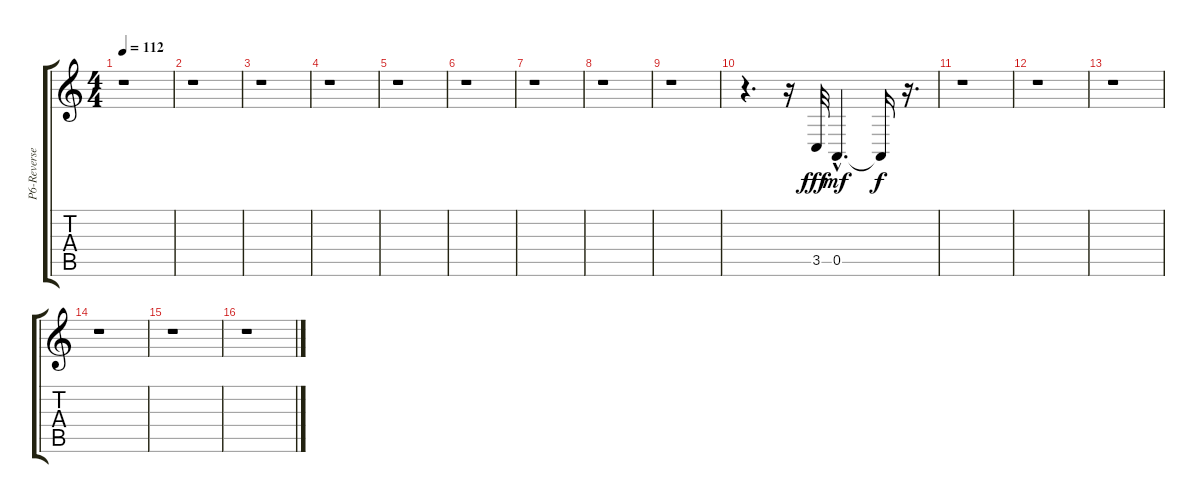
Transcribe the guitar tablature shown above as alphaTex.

\track ("P6-Reverse Cymbal" "P6-Reverse") {instrument reversecymbal}
\staff {score tabs}
\tuning (E4 B3 G3 D3 A2 E2) {hide}
\ts (4 4)
\tempo 112
\clef g2
\ks c
r.1{dy fff instrument reversecymbal} |
r.1 |
r.1 |
r.1 |
r.1 |
r.1 |
r.1 |
r.1 |
r.1 |
r.4{d} r.16 3.5.32 0.5{hac}.4{d dy mf} 0.5{t}.16{dy f} r.16{d} |
r.1 |
r.1 |
r.1 |
r.1 |
r.1 |
r.1
